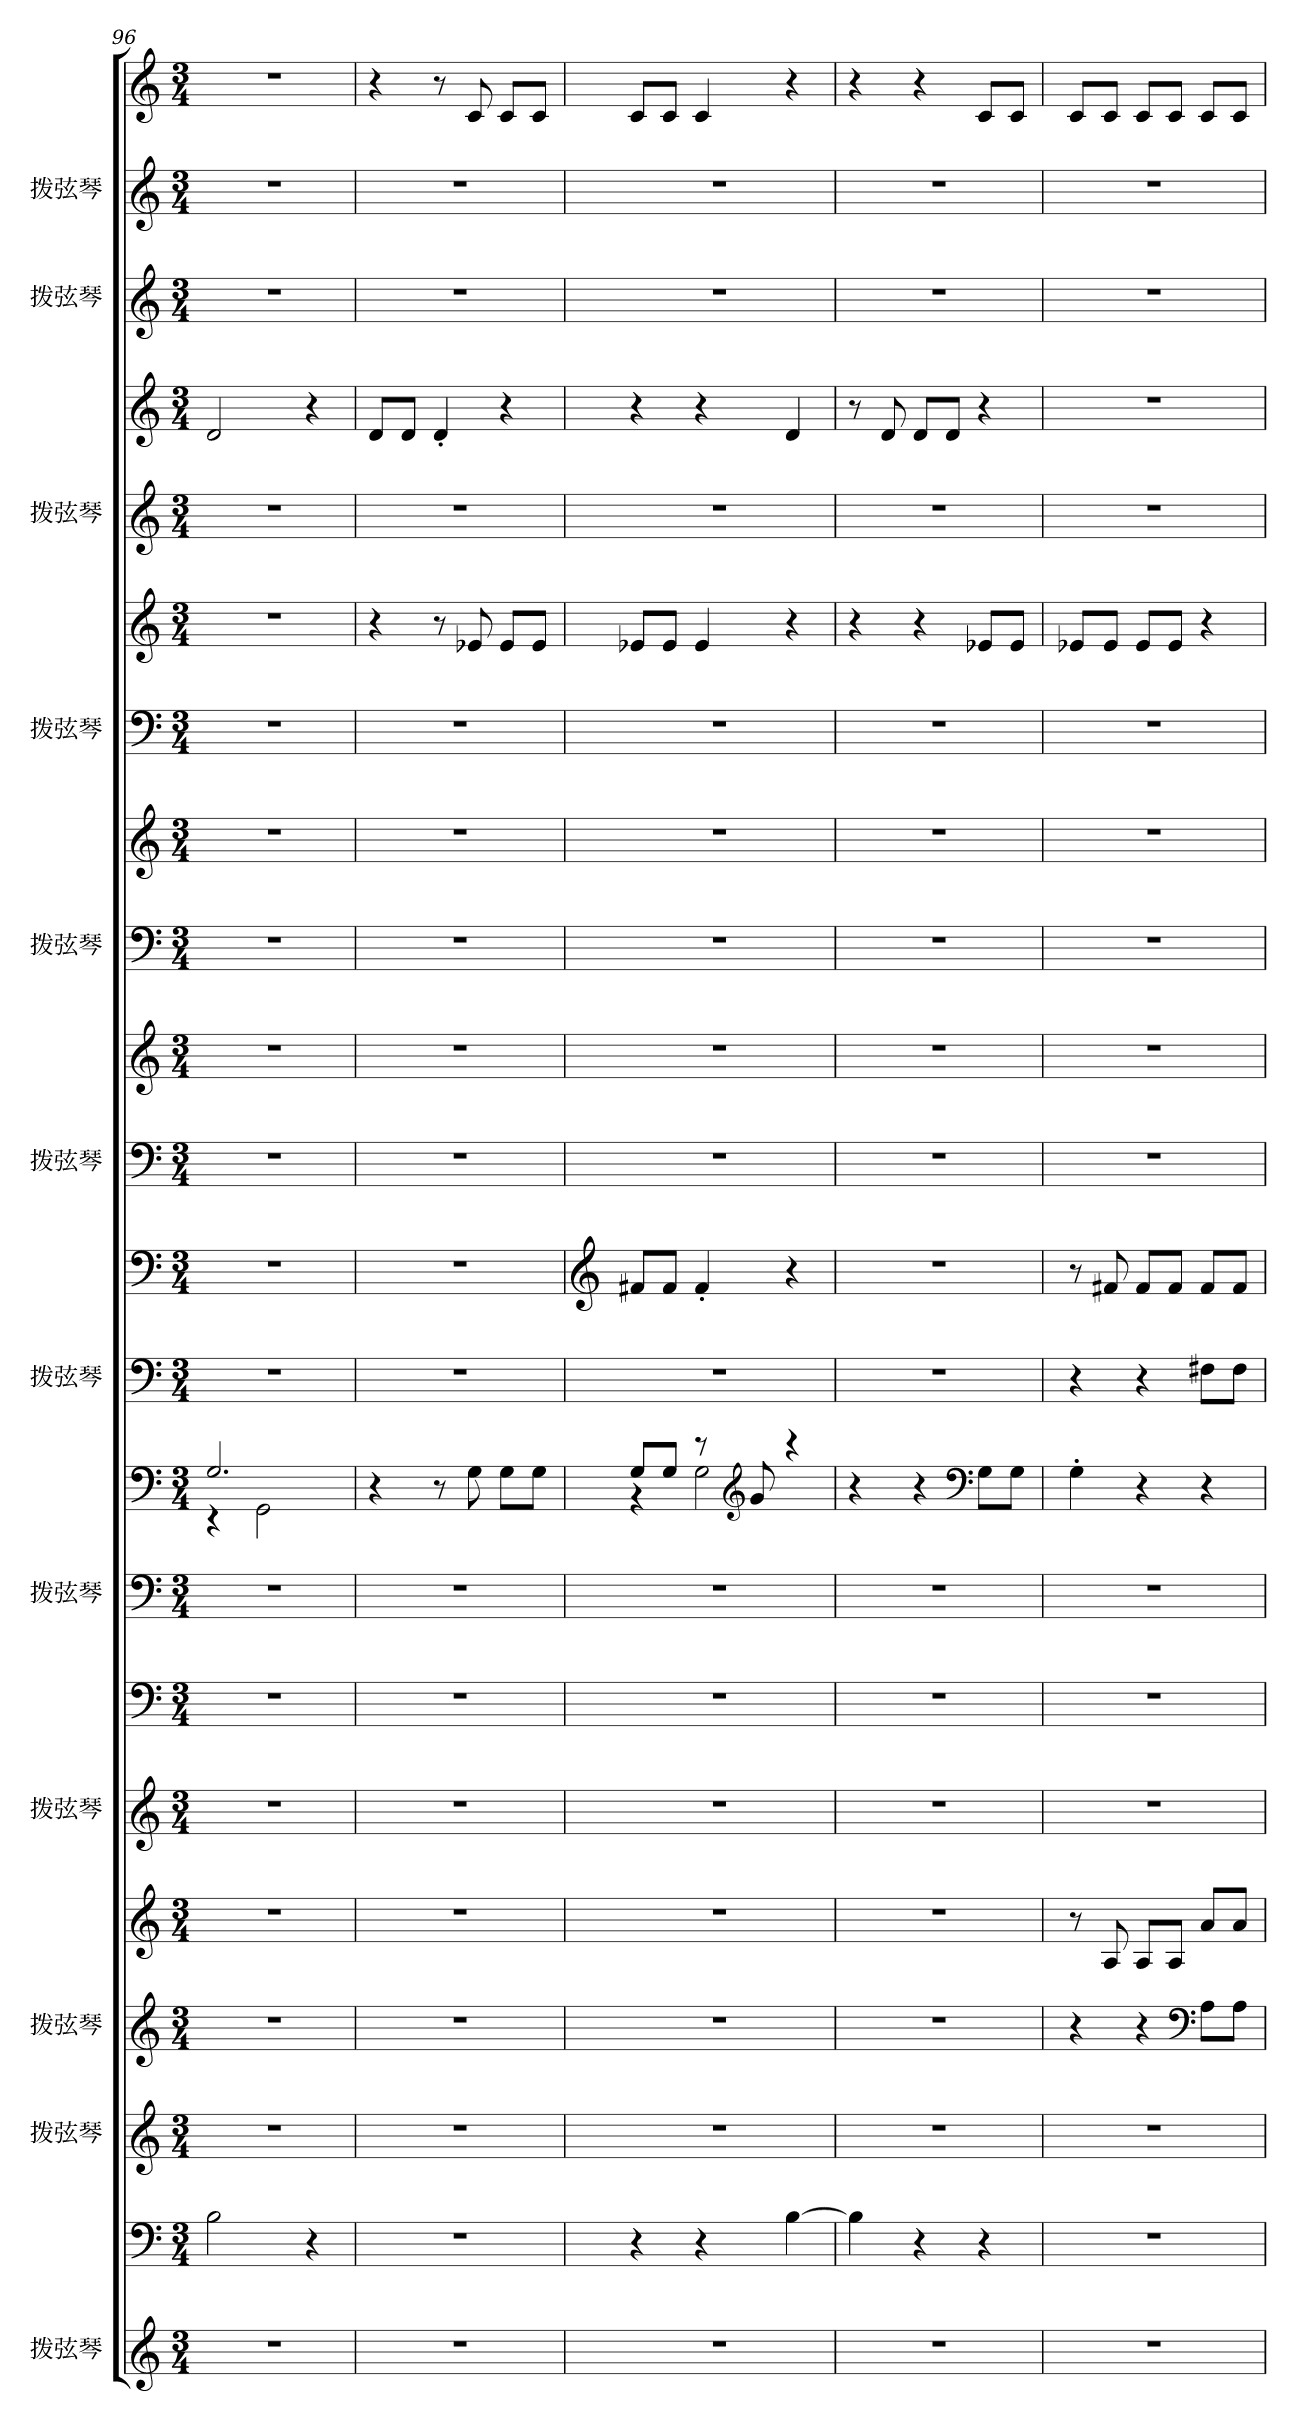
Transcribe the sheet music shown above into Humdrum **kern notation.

**kern	**kern	**kern	**kern	**kern	**kern	**kern	**kern	**kern	**kern	**kern	**kern	**kern	**kern	**kern	**kern	**kern	**kern	**kern	**kern	**kern	**kern
*part12	*part12	*part11	*part10	*part10	*part9	*part9	*part8	*part8	*part7	*part7	*part6	*part6	*part5	*part5	*part4	*part4	*part3	*part3	*part2	*part1	*part1
*staff22	*staff21	*staff20	*staff19	*staff18	*staff17	*staff16	*staff15	*staff14	*staff13	*staff12	*staff11	*staff10	*staff9	*staff8	*staff7	*staff6	*staff5	*staff4	*staff3	*staff2	*staff1
*I"拨弦琴	*	*I"拨弦琴	*I"拨弦琴	*	*I"拨弦琴	*	*I"拨弦琴	*	*I"拨弦琴	*	*I"拨弦琴	*	*I"拨弦琴	*	*I"拨弦琴	*	*I"拨弦琴	*	*I"拨弦琴	*I"拨弦琴	*
*clefG2	*clefF4	*clefG2	*clefG2	*clefG2	*clefG2	*clefF4	*clefF4	*clefF4	*clefF4	*clefF4	*clefF4	*clefG2	*clefF4	*clefG2	*clefF4	*clefG2	*clefG2	*clefG2	*clefG2	*clefG2	*clefG2
*k[]	*k[]	*k[]	*k[]	*k[]	*k[]	*k[]	*k[]	*k[]	*k[]	*k[]	*k[]	*k[]	*k[]	*k[]	*k[]	*k[]	*k[]	*k[]	*k[]	*k[]	*k[]
*M3/4	*M3/4	*M3/4	*M3/4	*M3/4	*M3/4	*M3/4	*M3/4	*M3/4	*M3/4	*M3/4	*M3/4	*M3/4	*M3/4	*M3/4	*M3/4	*M3/4	*M3/4	*M3/4	*M3/4	*M3/4	*M3/4
=96	=96	=96	=96	=96	=96	=96	=96	=96	=96	=96	=96	=96	=96	=96	=96	=96	=96	=96	=96	=96	=96
*	*	*	*	*	*	*	*	*^	*	*	*	*	*	*	*	*	*	*	*	*	*
2.r	2B\	2.r	2.r	2.r	2.r	2.r	2.r	2.G/	4r	2.r	2.r	2.r	2.r	2.r	2.r	2.r	2.r	2.r	2d/	2.r	2.r	2.r
.	.	.	.	.	.	.	.	.	2GG\	.	.	.	.	.	.	.	.	.	.	.	.	.
.	4r	.	.	.	.	.	.	.	.	.	.	.	.	.	.	.	.	.	4r	.	.	.
*	*	*	*	*	*	*	*	*v	*v	*	*	*	*	*	*	*	*	*	*	*	*	*
=97	=97	=97	=97	=97	=97	=97	=97	=97	=97	=97	=97	=97	=97	=97	=97	=97	=97	=97	=97	=97	=97
2.r	2.r	2.r	2.r	2.r	2.r	2.r	2.r	4r	2.r	2.r	2.r	2.r	2.r	2.r	2.r	4r	2.r	8d/L	2.r	2.r	4r
.	.	.	.	.	.	.	.	.	.	.	.	.	.	.	.	.	.	8d/J	.	.	.
.	.	.	.	.	.	.	.	8r	.	.	.	.	.	.	.	8r	.	4d'/	.	.	8r
.	.	.	.	.	.	.	.	8G\	.	.	.	.	.	.	.	8e-X/	.	.	.	.	8c/
.	.	.	.	.	.	.	.	8G\L	.	.	.	.	.	.	.	8e-/L	.	4r	.	.	8c/L
.	.	.	.	.	.	.	.	8G\J	.	.	.	.	.	.	.	8e-/J	.	.	.	.	8c/J
!!LO:PB:g=z
=98	=98	=98	=98	=98	=98	=98	=98	=98	=98	=98	=98	=98	=98	=98	=98	=98	=98	=98	=98	=98	=98
*	*	*	*	*	*	*	*	*	*	*clefG2	*	*	*	*	*	*	*	*	*	*	*
*	*	*	*	*	*	*	*	*^	*	*	*	*	*	*	*	*	*	*	*	*	*
2.r	4r	2.r	2.r	2.r	2.r	2.r	2.r	8G/L	4r	2.r	8f#X/L	2.r	2.r	2.r	2.r	2.r	8e-X/L	2.r	4r	2.r	2.r	8c/L
.	.	.	.	.	.	.	.	8G/J	.	.	8f#/J	.	.	.	.	.	8e-/J	.	.	.	.	8c/J
.	4r	.	.	.	.	.	.	8r	2G\	.	4f#'/	.	.	.	.	.	4e-/	.	4r	.	.	4c/
*	*	*	*	*	*	*	*	*clefG2	*	*	*	*	*	*	*	*	*	*	*	*	*	*
.	.	.	.	.	.	.	.	8g/	.	.	.	.	.	.	.	.	.	.	.	.	.	.
.	[4B\	.	.	.	.	.	.	4r	.	.	4r	.	.	.	.	.	4r	.	4d/	.	.	4r
*	*	*	*	*	*	*	*	*v	*v	*	*	*	*	*	*	*	*	*	*	*	*	*
=99	=99	=99	=99	=99	=99	=99	=99	=99	=99	=99	=99	=99	=99	=99	=99	=99	=99	=99	=99	=99	=99
2.r	4B\]	2.r	2.r	2.r	2.r	2.r	2.r	4r	2.r	2.r	2.r	2.r	2.r	2.r	2.r	4r	2.r	8r	2.r	2.r	4r
.	.	.	.	.	.	.	.	.	.	.	.	.	.	.	.	.	.	8d/	.	.	.
.	4r	.	.	.	.	.	.	4r	.	.	.	.	.	.	.	4r	.	8d/L	.	.	4r
.	.	.	.	.	.	.	.	.	.	.	.	.	.	.	.	.	.	8d/J	.	.	.
*	*	*	*	*	*	*	*	*clefF4	*	*	*	*	*	*	*	*	*	*	*	*	*
.	4r	.	.	.	.	.	.	8G\L	.	.	.	.	.	.	.	8e-X/L	.	4r	.	.	8c/L
.	.	.	.	.	.	.	.	8G\J	.	.	.	.	.	.	.	8e-/J	.	.	.	.	8c/J
=100	=100	=100	=100	=100	=100	=100	=100	=100	=100	=100	=100	=100	=100	=100	=100	=100	=100	=100	=100	=100	=100
2.r	2.r	2.r	4r	8r	2.r	2.r	2.r	4G'\	4r	8r	2.r	2.r	2.r	2.r	2.r	8e-X/L	2.r	2.r	2.r	2.r	8c/L
.	.	.	.	8A/	.	.	.	.	.	8f#X/	.	.	.	.	.	8e-/J	.	.	.	.	8c/J
.	.	.	4r	8A/L	.	.	.	4r	4r	8f#/L	.	.	.	.	.	8e-/L	.	.	.	.	8c/L
.	.	.	.	8A/J	.	.	.	.	.	8f#/J	.	.	.	.	.	8e-/J	.	.	.	.	8c/J
*	*	*	*clefF4	*	*	*	*	*	*	*	*	*	*	*	*	*	*	*	*	*	*
.	.	.	8A\L	8a/L	.	.	.	4r	8F#X\L	8f#/L	.	.	.	.	.	4r	.	.	.	.	8c/L
.	.	.	8A\J	8a/J	.	.	.	.	8F#\J	8f#/J	.	.	.	.	.	.	.	.	.	.	8c/J
=	=	=	=	=	=	=	=	=	=	=	=	=	=	=	=	=	=	=	=	=	=
*-	*-	*-	*-	*-	*-	*-	*-	*-	*-	*-	*-	*-	*-	*-	*-	*-	*-	*-	*-	*-	*-
